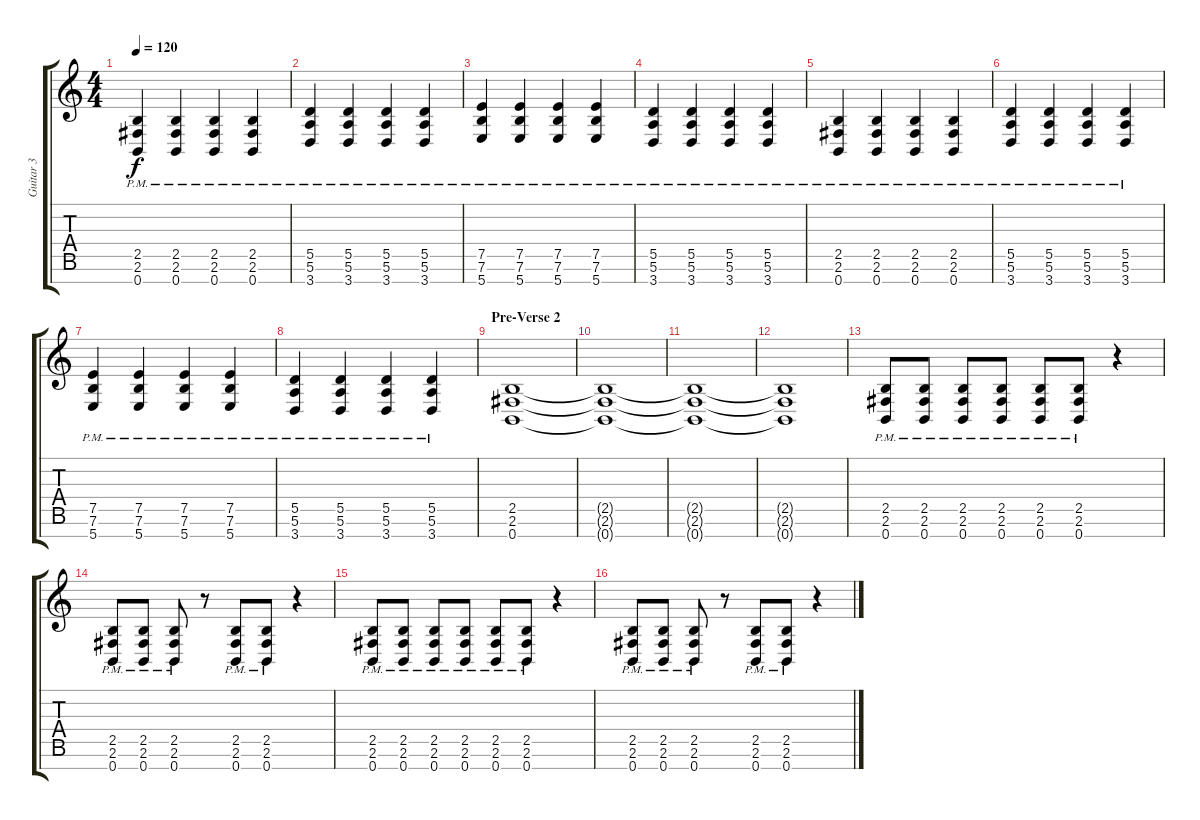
\track ("Guitar 3" "Guitar 3") {instrument overdrivenguitar}
\staff {score tabs}
\tuning (E4 B3 G3 D3 A2 E2 B1) {hide}
\ts (4 4)
\tempo 120
\clef g2
\ks c
(2.5{pm} 2.6{pm} 0.7{pm}).4{dy f} (2.5{pm} 2.6{pm} 0.7{pm}).4 (2.5{pm} 2.6{pm} 0.7{pm}).4 (2.5{pm} 2.6{pm} 0.7{pm}).4 |
(5.5{pm} 5.6{pm} 3.7{pm}).4 (5.5{pm} 5.6{pm} 3.7{pm}).4 (5.5{pm} 5.6{pm} 3.7{pm}).4 (5.5{pm} 5.6{pm} 3.7{pm}).4 |
(7.5{pm} 7.6{pm} 5.7{pm}).4 (7.5{pm} 7.6{pm} 5.7{pm}).4 (7.5{pm} 7.6{pm} 5.7{pm}).4 (7.5{pm} 7.6{pm} 5.7{pm}).4 |
(5.5{pm} 5.6{pm} 3.7{pm}).4 (5.5{pm} 5.6{pm} 3.7{pm}).4 (5.5{pm} 5.6{pm} 3.7{pm}).4 (5.5{pm} 5.6{pm} 3.7{pm}).4 |
(2.5{pm} 2.6{pm} 0.7{pm}).4 (2.5{pm} 2.6{pm} 0.7{pm}).4 (2.5{pm} 2.6{pm} 0.7{pm}).4 (2.5{pm} 2.6{pm} 0.7{pm}).4 |
(5.5{pm} 5.6{pm} 3.7{pm}).4 (5.5{pm} 5.6{pm} 3.7{pm}).4 (5.5{pm} 5.6{pm} 3.7{pm}).4 (5.5{pm} 5.6{pm} 3.7{pm}).4 |
(7.5{pm} 7.6{pm} 5.7{pm}).4 (7.5{pm} 7.6{pm} 5.7{pm}).4 (7.5{pm} 7.6{pm} 5.7{pm}).4 (7.5{pm} 7.6{pm} 5.7{pm}).4 |
(5.5{pm} 5.6{pm} 3.7{pm}).4 (5.5{pm} 5.6{pm} 3.7{pm}).4 (5.5{pm} 5.6{pm} 3.7{pm}).4 (5.5{pm} 5.6{pm} 3.7{pm}).4 |
\section ("" "Pre-Verse 2")
(2.5 2.6 0.7).1 |
(2.5{t} 2.6{t} 0.7{t}).1 |
(2.5{t} 2.6{t} 0.7{t}).1 |
(2.5{t} 2.6{t} 0.7{t}).1 |
(2.5{pm} 2.6{pm} 0.7{pm}).8{instrument overdrivenguitar} (2.5{pm} 2.6{pm} 0.7{pm}).8 (2.5{pm} 2.6{pm} 0.7{pm}).8 (2.5{pm} 2.6{pm} 0.7{pm}).8 (2.5{pm} 2.6{pm} 0.7{pm}).8 (2.5{pm} 2.6{pm} 0.7{pm}).8 r.4 |
(2.5{pm} 2.6{pm} 0.7{pm}).8 (2.5{pm} 2.6{pm} 0.7{pm}).8 (2.5{pm} 2.6{pm} 0.7{pm}).8 r.8 (2.5{pm} 2.6{pm} 0.7{pm}).8 (2.5{pm} 2.6{pm} 0.7{pm}).8 r.4 |
(2.5{pm} 2.6{pm} 0.7{pm}).8 (2.5{pm} 2.6{pm} 0.7{pm}).8 (2.5{pm} 2.6{pm} 0.7{pm}).8 (2.5{pm} 2.6{pm} 0.7{pm}).8 (2.5{pm} 2.6{pm} 0.7{pm}).8 (2.5{pm} 2.6{pm} 0.7{pm}).8 r.4 |
(2.5{pm} 2.6{pm} 0.7{pm}).8 (2.5{pm} 2.6{pm} 0.7{pm}).8 (2.5{pm} 2.6{pm} 0.7{pm}).8 r.8 (2.5{pm} 2.6{pm} 0.7{pm}).8 (2.5{pm} 2.6{pm} 0.7{pm}).8 r.4
